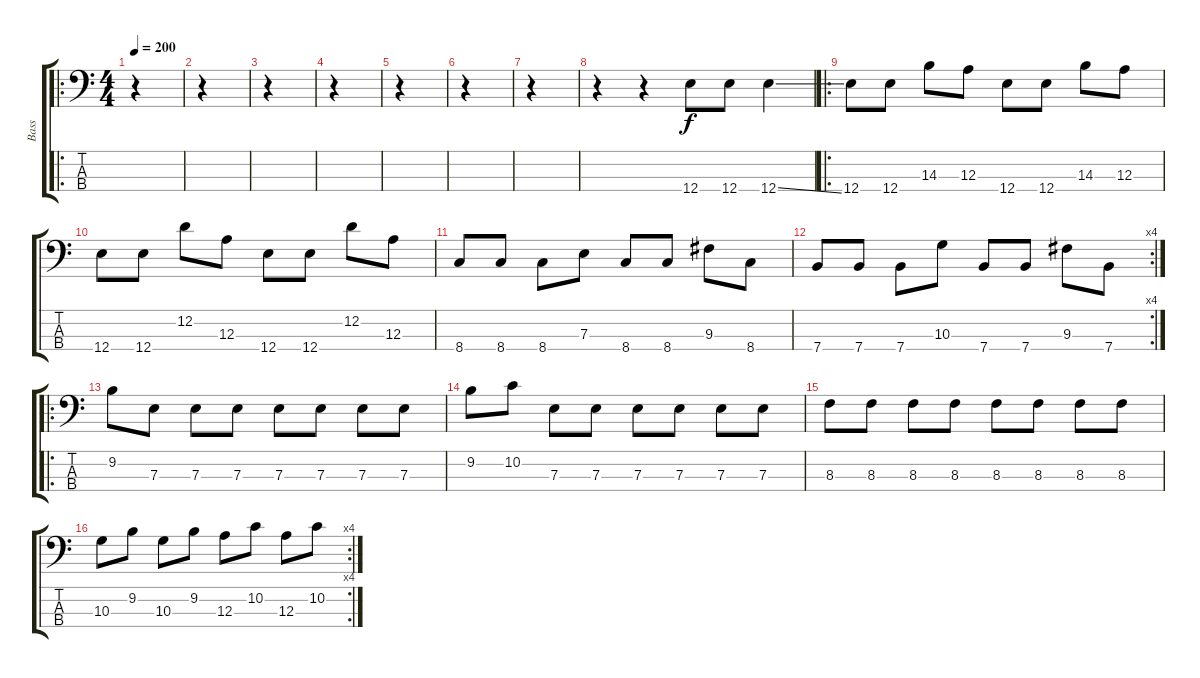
\track ("Bass" "Bass") {instrument electricbassfinger}
\staff {score tabs}
\tuning (G2 D2 A1 E1) {hide}
\ro
\ts (4 4)
\tempo 200
\clef f4
\ks c
r.4{dy f instrument electricbassfinger} |
r.4 |
r.4 |
r.4 |
r.4 |
r.4 |
r.4 |
r.4 r.4 12.4.8 12.4.8 12.4{ss}.4 |
\ro
12.4.8 12.4.8 14.3.8 12.3.8 12.4.8 12.4.8 14.3.8 12.3.8 |
12.4.8 12.4.8 12.2.8 12.3.8 12.4.8 12.4.8 12.2.8 12.3.8 |
8.4.8 8.4.8 8.4.8 7.3.8 8.4.8 8.4.8 9.3.8 8.4.8 |
\rc 4
7.4.8 7.4.8 7.4.8 10.3.8 7.4.8 7.4.8 9.3.8 7.4.8 |
\ro
9.2.8 7.3.8 7.3.8 7.3.8 7.3.8 7.3.8 7.3.8 7.3.8 |
9.2.8 10.2.8 7.3.8 7.3.8 7.3.8 7.3.8 7.3.8 7.3.8 |
8.3.8 8.3.8 8.3.8 8.3.8 8.3.8 8.3.8 8.3.8 8.3.8 |
\rc 4
10.3.8 9.2.8 10.3.8 9.2.8 12.3.8 10.2.8 12.3.8 10.2.8
